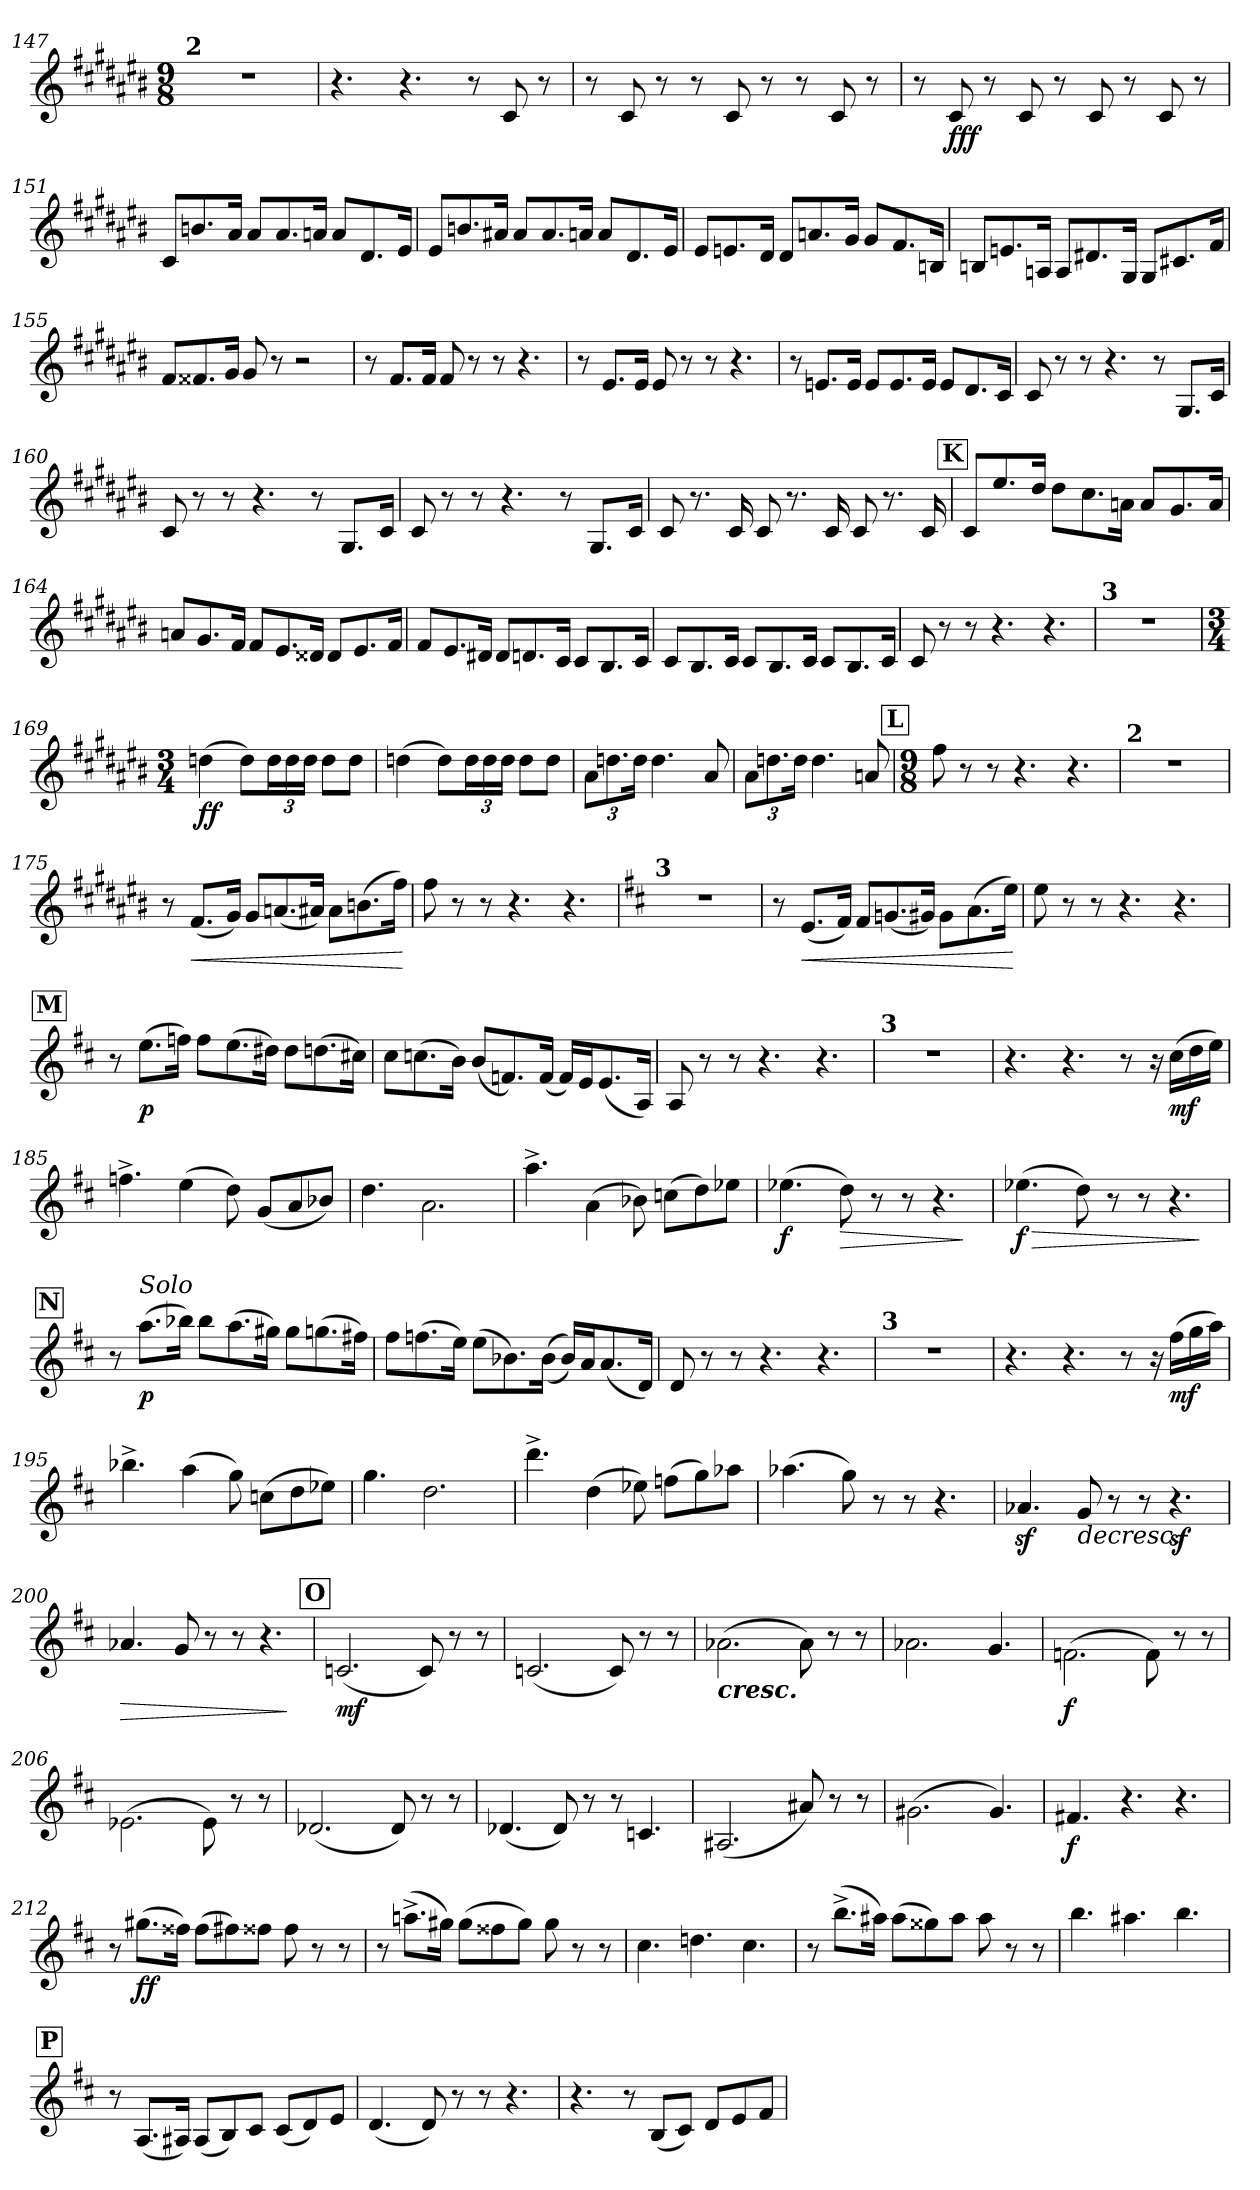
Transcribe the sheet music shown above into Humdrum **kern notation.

**kern	**dynam
*part1	*part1
*staff1	*staff1
*clefG2	*
*k[f#c#g#d#a#e#b#]	*
*M9/8	*
=147	=147
!LO:TX:a:B:t=2	!
8%9r	.
=148	=148
4.r	.
4.r	.
8r	.
8c#/	.
8r	.
=149	=149
8r	.
8c#/	.
8r	.
8r	.
8c#/	.
8r	.
8r	.
8c#/	.
8r	.
!!LO:LB:g=z
=150	=150
8r	.
!	!LO:DY:b
8c#/	fff
8r	.
8c#/	.
8r	.
8c#/	.
8r	.
8c#/	.
8r	.
=151	=151
8c#/L	.
8.bn/	.
16a#/Jk	.
8a#/L	.
8.a#/	.
16an/Jk	.
8a/L	.
8.d#/	.
16e#/Jk	.
=152	=152
8e#/L	.
8.bn/	.
16a#X/Jk	.
8a#/L	.
8.a#/	.
16an/Jk	.
8a/L	.
8.d#/	.
16e#/Jk	.
!!LO:LB:g=z
=153	=153
8e#/L	.
8.en/	.
16d#/Jk	.
8d#/L	.
8.an/	.
16g#/Jk	.
8g#/L	.
8.f#/	.
16Bn/Jk	.
=154	=154
8Bn/L	.
8.en/	.
16An/Jk	.
8A/L	.
8.d#X/	.
16G#/Jk	.
8G#/L	.
8.c#X/	.
16f#/Jk	.
=155	=155
8f#/L	.
8.f##X/	.
16g#/Jk	.
8g#/	.
8r	.
2r	.
=156	=156
8r	.
8.f#/L	.
16f#/Jk	.
8f#/	.
8r	.
8r	.
4.r	.
!!LO:LB:g=z
=157	=157
8r	.
8.e#/L	.
16e#/Jk	.
8e#/	.
8r	.
8r	.
4.r	.
=158	=158
8r	.
8.en/L	.
16e/Jk	.
8e/L	.
8.e/	.
16e/Jk	.
8e/L	.
8.d#/	.
16c#/Jk	.
=159	=159
8c#/	.
8r	.
8r	.
4.r	.
8r	.
8.G#/L	.
16c#/Jk	.
=160	=160
8c#/	.
8r	.
8r	.
4.r	.
8r	.
8.G#/L	.
16c#/Jk	.
!!LO:PB:g=z
=161	=161
8c#/	.
8r	.
8r	.
4.r	.
8r	.
8.G#/L	.
16c#/Jk	.
=162	=162
8c#/	.
8.r	.
16c#/	.
8c#/	.
8.r	.
16c#/	.
8c#/	.
8.r	.
16c#/	.
!!LO:REH:place=s1:a:B:fs=13:t=K
=163	=163
8c#/L	.
8.ee#/	.
16dd#/Jk	.
8dd#\L	.
8.cc#\	.
16an\Jk	.
8a/L	.
8.g#/	.
16a/Jk	.
!!LO:LB:g=z
=164	=164
8an/L	.
8.g#/	.
16f#/Jk	.
8f#/L	.
8.e#/	.
16d##X/Jk	.
8d##/L	.
8.e#/	.
16f#/Jk	.
=165	=165
8f#/L	.
8.e#/	.
16d#X/Jk	.
8d#/L	.
8.dn/	.
16c#/Jk	.
8c#/L	.
8.B#/	.
16c#/Jk	.
=166	=166
8c#/L	.
8.B#/	.
16c#/Jk	.
8c#/L	.
8.B#/	.
16c#/Jk	.
8c#/L	.
8.B#/	.
16c#/Jk	.
!!LO:LB:g=z
=167	=167
8c#/	.
8r	.
8r	.
4.r	.
4.r	.
=168	=168
!LO:TX:a:B:t=3	!
8%9r	.
=169	=169
*M3/4	*
!	!LO:DY:b
(4ddn\	ff
8dd\L)	.
*Xbrackettup	*
24dd\L	.
24dd\	.
24dd\JJ	.
8dd\L	.
8dd\J	.
=170	=170
(4ddn\	.
8dd\L)	.
24dd\L	.
24dd\	.
24dd\JJ	.
8dd\L	.
8dd\J	.
=171	=171
12a#\L	.
12.ddn\	.
24dd\Jk	.
4.dd\	.
8a#/	.
=172	=172
12a#\L	.
12.ddn\	.
24dd\Jk	.
4.dd\	.
8an/	.
!!LO:LB:g=z
!!LO:REH:place=s1:a:B:fs=13:t=L
=173	=173
*M9/8	*
8ff#\	.
8r	.
8r	.
4.r	.
4.r	.
=174	=174
!LO:TX:a:B:t=2	!
8%9r	.
=175	=175
8r	.
!	!LO:HP:b
(8.f#/L	<
16g#/Jk)	.
8g#/L	.
(8.an/	.
16a#X/Jk)	.
8a#\L	.
(8.bn\	.
16ff#\Jk)	.
.	[
=176	=176
8ff#\	.
8r	.
8r	.
4.r	.
4.r	.
=177	=177
*k[f#c#]	*
!LO:TX:a:B:t=3	!
8%9r	.
=178	=178
8r	.
!	!LO:HP:b
(8.e/L	<
16f#/Jk)	.
8f#/L	.
(8.gn/	.
16g#X/Jk)	.
8g#\L	.
(8.a\	.
16ee\Jk)	.
.	[
!!LO:LB:g=z
=179	=179
8ee\	.
8r	.
8r	.
4.r	.
4.r	.
!!LO:REH:place=s1:a:B:fs=13:t=M
=180	=180
8r	.
!	!LO:DY:b
(8.ee\L	p
16ffn\Jk)	.
8ff\L	.
(8.ee\	.
16dd#X\Jk)	.
8dd#\L	.
(8.ddn\	.
16cc#X\Jk)	.
=181	=181
8cc#\L	.
(8.ccn\	.
16b\Jk)	.
(8b/L	.
8.fn/)	.
(16f/Jk	.
16f/LL)	.
16e/J	.
(8.e/	.
16A/Jk)	.
=182	=182
8A/	.
8r	.
8r	.
4.r	.
4.r	.
=183	=183
!LO:TX:a:B:t=3	!
8%9r	.
!!LO:LB:g=z
=184	=184
4.r	.
4.r	.
8r	.
16r	.
!	!LO:DY:b
(16cc#\LL	mf
16dd\	.
16ee\JJ)	.
=185	=185
4.ffn^\	.
(>4ee\	.
8dd\)	.
(>8g/L	.
8a/	.
8b-X/J)	.
=186	=186
4.dd\	.
2.a\	.
=187	=187
4.aa^\	.
(>4a\	.
8b-X\)	.
(8ccn\L	.
8dd\)	.
8ee-X\J	.
=188	=188
!	!LO:DY:b
(4.ee-X\	f
!	!LO:HP:b
8dd\)	>
8r	.
8r	.
4.r	.
.	]
=189	=189
!	!LO:HP:b
!	!LO:DY:n=1:b
(>4.ee-X\	> f
8dd\)	.
8r	.
8r	.
4.r	.
.	]
!!LO:LB:g=z
!!LO:REH:place=s1:a:B:fs=13:t=N
=190	=190
8r	.
!LO:TX:a:i:t=Solo	!
!	!LO:DY:b
(8.aa\L	p
16bb-X\Jk)	.
8bb-\L	.
(8.aa\	.
16gg#X\Jk)	.
8gg#\L	.
(8.ggn\	.
16ff#X\Jk)	.
=191	=191
8ff#\L	.
(8.ffn\	.
16ee\Jk)	.
(8ee\L	.
8.b-X\)	.
((16b-\Jk	.
16b-/LL))	.
16a/J	.
(8.a/	.
16d/Jk)	.
=192	=192
8d/	.
8r	.
8r	.
4.r	.
4.r	.
=193	=193
!LO:TX:a:B:t=3	!
8%9r	.
=194	=194
4.r	.
4.r	.
8r	.
16r	.
!	!LO:DY:b
(16ff#\LL	mf
16gg\	.
16aa\JJ)	.
!!LO:LB:g=z
=195	=195
4.bb-X^\	.
(>4aa\	.
8gg\)	.
(>8ccn\L	.
8dd\	.
8ee-X\J)	.
=196	=196
4.gg\	.
2.dd\	.
=197	=197
4.ddd^\	.
(>4dd\	.
8ee-X\)	.
(8ffn\L	.
8gg\)	.
8aa-X\J	.
=198	=198
(4.aa-X\	.
8gg\)	.
8r	.
8r	.
4.r	.
=199	=199
4.a-Xz</	.
!	!LO:HP:b
8g/	>
8r	.
8r	.
!	!LO:DY:b
4.r	sf
.	]
=200	=200
!	!LO:HP:b
4.a-X/	>
8g/	.
8r	.
8r	.
4.r	.
.	]
!!LO:LB:g=z
!!LO:REH:place=s1:a:B:fs=13:t=O
=201	=201
!	!LO:DY:b
(2.cn/	mf
8c/)	.
8r	.
8r	.
=202	=202
(2.cn/	.
8c/)	.
8r	.
8r	.
=203	=203
!LO:TX:b:Bi:t=cresc.	!
(2.a-X\	.
8a-\)	.
8r	.
8r	.
=204	=204
2.a-X\	.
4.g/	.
=205	=205
!	!LO:DY:b
(2.fn\	f
8f\)	.
8r	.
8r	.
=206	=206
(2.e-X\	.
8e-\)	.
8r	.
8r	.
=207	=207
(2.d-X/	.
8d-/)	.
8r	.
8r	.
=208	=208
(4.d-X/	.
8d-/)	.
8r	.
8r	.
4.cn/	.
!!LO:LB:g=z
=209	=209
(2.A#X/	.
8a#X/)	.
8r	.
8r	.
=210	=210
(2.g#X\	.
4.g#/)	.
=211	=211
!	!LO:DY:b
4.f#X/	f
4.r	.
4.r	.
=212	=212
8r	.
!	!LO:DY:b
(8.gg#X\L	ff
16ff##X\Jk)	.
(8ff##\L	.
8ff#X\)	.
8ff##X\J	.
8ff##\	.
8r	.
8r	.
=213	=213
8r	.
(8.aan^\L	.
16gg#X\Jk)	.
(8gg#\L	.
8ff##X\	.
8gg#\J)	.
8gg#\	.
8r	.
8r	.
=214	=214
4.cc#\	.
4.ddn\	.
4.cc#\	.
!!LO:LB:g=z
=215	=215
8r	.
(8.bb^\L	.
16aa#X\Jk)	.
(8aa#\L	.
8gg##X\)	.
8aa#\J	.
8aa#\	.
8r	.
8r	.
=216	=216
4.bb\	.
4.aa#X\	.
4.bb\	.
!!LO:REH:place=s1:a:B:fs=13:t=P
=217	=217
8r	.
(8.A/L	.
16A#X/Jk)	.
(8A#/L	.
8B/)	.
8c#/J	.
(8c#/L	.
8d/)	.
8e/J	.
=218	=218
(4.d/	.
8d/)	.
8r	.
8r	.
4.r	.
=219	=219
4.r	.
8r	.
(8B/L	.
8c#/J)	.
8d/L	.
8e/	.
8f#/J	.
=	=
*-	*-
